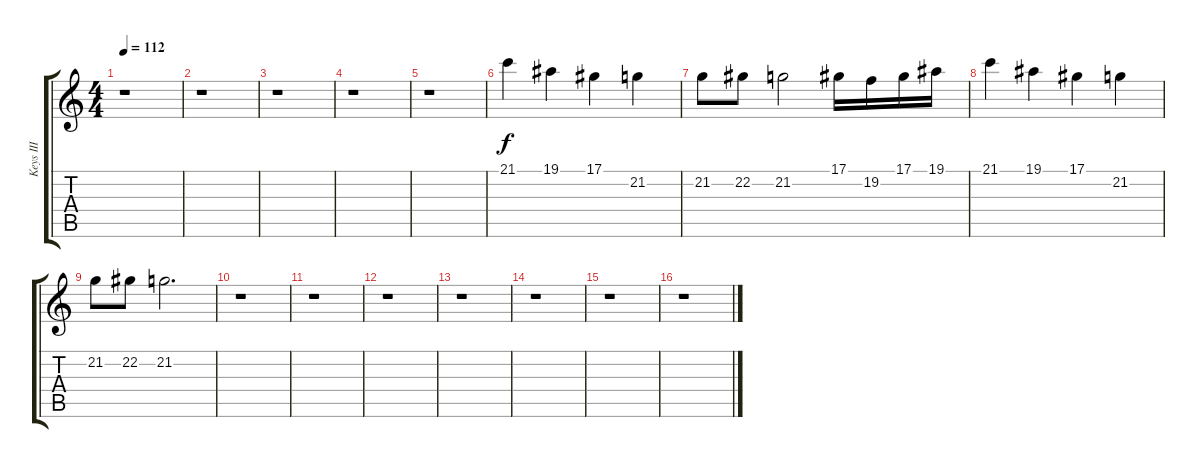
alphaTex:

\track ("Keys III" "Keys III") {instrument pad3polysynth}
\staff {score tabs}
\tuning (Eb4 Bb3 Gb3 Db3 Ab2 Eb2) {hide}
\ts (4 4)
\tempo 112
\clef g2
\ks c
r.1{dy f instrument pad3polysynth} |
r.1 |
r.1 |
r.1 |
r.1 |
21.1.4 19.1.4 17.1.4 21.2.4 |
21.2.8 22.2.8 21.2.2 17.1.16 19.2.16 17.1.16 19.1.16 |
21.1.4 19.1.4 17.1.4 21.2.4 |
21.2.8 22.2.8 21.2.2{d} |
r.1 |
r.1 |
r.1 |
r.1 |
r.1 |
r.1 |
r.1
